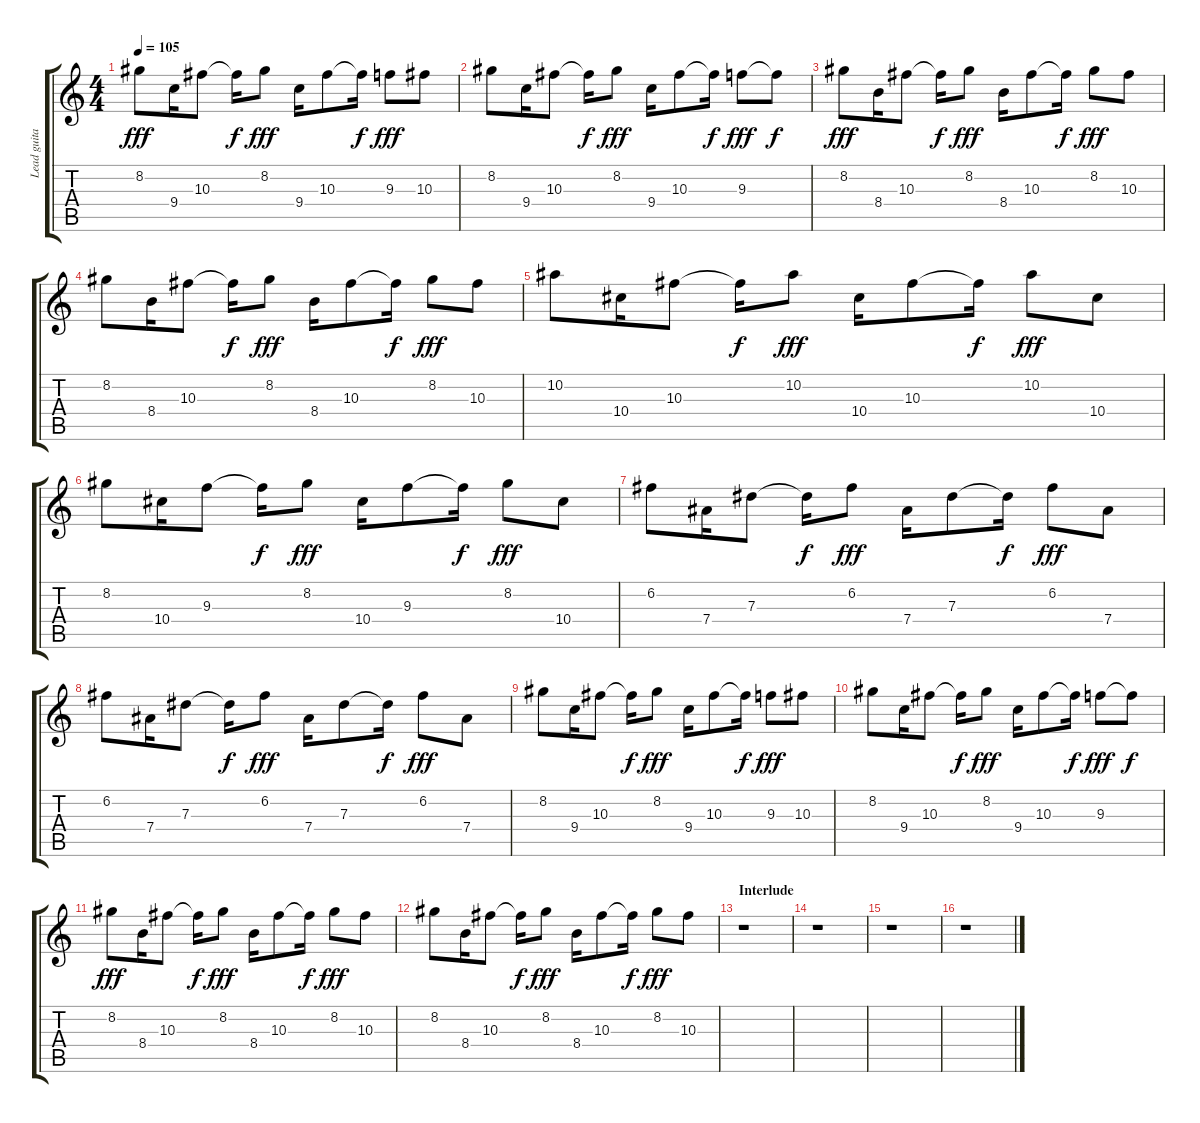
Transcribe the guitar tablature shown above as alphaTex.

\track ("Lead guitar" "Lead guita") {instrument electricguitarclean}
\staff {score tabs}
\tuning (F4 C4 Ab3 Eb3 Bb2 F2) {hide}
\ts (4 4)
\tempo 105
\clef g2
\ks c
8.2.8{dy fff} 9.4.16 10.3.8 10.3{t}.16{dy f} 8.2.8{dy fff} 9.4.16 10.3.8 10.3{t}.16{dy f} 9.3.8{dy fff} 10.3.8 |
8.2.8 9.4.16 10.3.8 10.3{t}.16{dy f} 8.2.8{dy fff} 9.4.16 10.3.8 10.3{t}.16{dy f} 9.3.8{dy fff} 9.3{t}.8{dy f} |
8.2.8{dy fff} 8.4.16 10.3.8 10.3{t}.16{dy f} 8.2.8{dy fff} 8.4.16 10.3.8 10.3{t}.16{dy f} 8.2.8{dy fff} 10.3.8 |
8.2.8 8.4.16 10.3.8 10.3{t}.16{dy f} 8.2.8{dy fff} 8.4.16 10.3.8 10.3{t}.16{dy f} 8.2.8{dy fff} 10.3.8 |
10.2.8 10.4.16 10.3.8 10.3{t}.16{dy f} 10.2.8{dy fff} 10.4.16 10.3.8 10.3{t}.16{dy f} 10.2.8{dy fff} 10.4.8 |
8.2.8 10.4.16 9.3.8 9.3{t}.16{dy f} 8.2.8{dy fff} 10.4.16 9.3.8 9.3{t}.16{dy f} 8.2.8{dy fff} 10.4.8 |
6.2.8 7.4.16 7.3.8 7.3{t}.16{dy f} 6.2.8{dy fff} 7.4.16 7.3.8 7.3{t}.16{dy f} 6.2.8{dy fff} 7.4.8 |
6.2.8 7.4.16 7.3.8 7.3{t}.16{dy f} 6.2.8{dy fff} 7.4.16 7.3.8 7.3{t}.16{dy f} 6.2.8{dy fff} 7.4.8 |
8.2.8 9.4.16 10.3.8 10.3{t}.16{dy f} 8.2.8{dy fff} 9.4.16 10.3.8 10.3{t}.16{dy f} 9.3.8{dy fff} 10.3.8 |
8.2.8 9.4.16 10.3.8 10.3{t}.16{dy f} 8.2.8{dy fff} 9.4.16 10.3.8 10.3{t}.16{dy f} 9.3.8{dy fff} 9.3{t}.8{dy f} |
8.2.8{dy fff} 8.4.16 10.3.8 10.3{t}.16{dy f} 8.2.8{dy fff} 8.4.16 10.3.8 10.3{t}.16{dy f} 8.2.8{dy fff} 10.3.8 |
8.2.8 8.4.16 10.3.8 10.3{t}.16{dy f} 8.2.8{dy fff} 8.4.16 10.3.8 10.3{t}.16{dy f} 8.2.8{dy fff} 10.3.8 |
\section ("" "Interlude")
r.1 |
r.1 |
r.1 |
r.1
